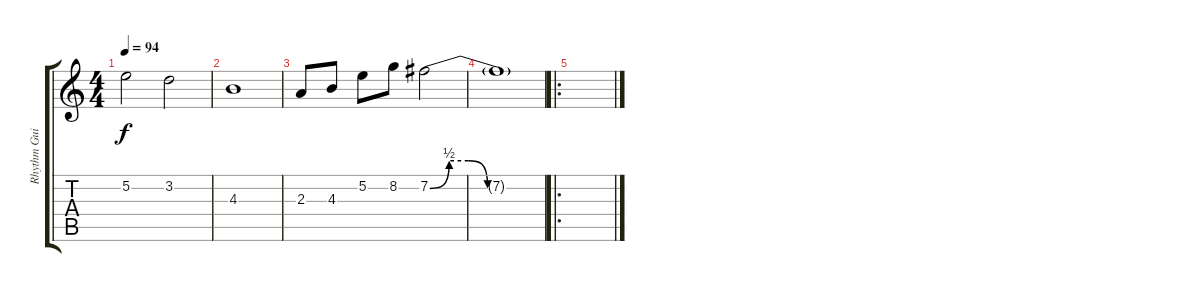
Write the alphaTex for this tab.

\track ("Rhythm Guitar" "Rhythm Gui") {instrument overdrivenguitar}
\staff {score tabs}
\tuning (E4 B3 G3 D3 A2 E2) {hide}
\ts (4 4)
\tempo 94
\clef g2
\ks c
5.2.2{dy f} 3.2.2 |
4.3.1 |
2.3.8 4.3.8 5.2.8 8.2.8 7.2{be (custom 0 0 10 2 20 2 30 0 60 0)}.2 |
7.2{t}.1 |
\ro
